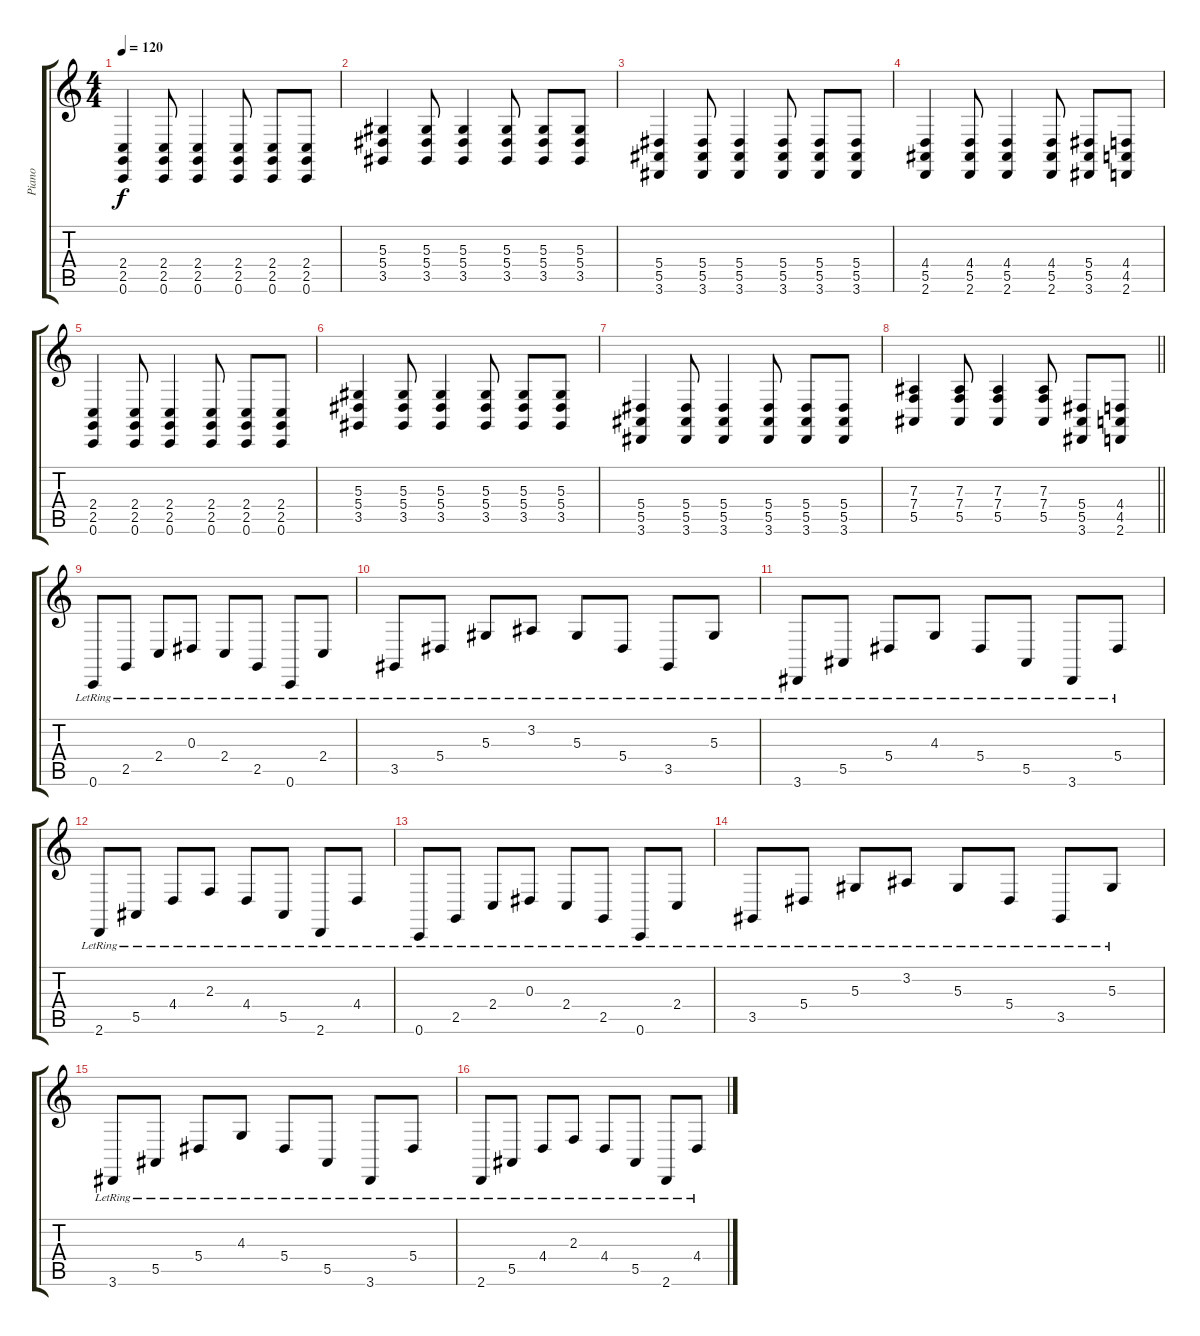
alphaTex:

\track ("Piano" "Piano") {instrument brightacousticpiano}
\staff {score tabs}
\tuning (C4 G3 Eb3 Bb2 F2 C2) {hide}
\ts (4 4)
\tempo 120
\clef g2
\ks c
(2.4 2.5 0.6).4{dy f} (2.4 2.5 0.6).8 (2.4 2.5 0.6).4 (2.4 2.5 0.6).8 (2.4 2.5 0.6).8 (2.4 2.5 0.6).8 |
(5.3 5.4 3.5).4 (5.3 5.4 3.5).8 (5.3 5.4 3.5).4 (5.3 5.4 3.5).8 (5.3 5.4 3.5).8 (5.3 5.4 3.5).8 |
(5.4 5.5 3.6).4 (5.4 5.5 3.6).8 (5.4 5.5 3.6).4 (5.4 5.5 3.6).8 (5.4 5.5 3.6).8 (5.4 5.5 3.6).8 |
(4.4 5.5 2.6).4 (4.4 5.5 2.6).8 (4.4 5.5 2.6).4 (4.4 5.5 2.6).8 (5.4 5.5 3.6).8 (4.4 4.5 2.6).8 |
(2.4 2.5 0.6).4 (2.4 2.5 0.6).8 (2.4 2.5 0.6).4 (2.4 2.5 0.6).8 (2.4 2.5 0.6).8 (2.4 2.5 0.6).8 |
(5.3 5.4 3.5).4 (5.3 5.4 3.5).8 (5.3 5.4 3.5).4 (5.3 5.4 3.5).8 (5.3 5.4 3.5).8 (5.3 5.4 3.5).8 |
(5.4 5.5 3.6).4 (5.4 5.5 3.6).8 (5.4 5.5 3.6).4 (5.4 5.5 3.6).8 (5.4 5.5 3.6).8 (5.4 5.5 3.6).8 |
\barLineRight lightlight
(7.3 7.4 5.5).4 (7.3 7.4 5.5).8 (7.3 7.4 5.5).4 (7.3 7.4 5.5).8 (5.4 5.5 3.6).8 (4.4 4.5 2.6).8 |
0.6{lr}.8 2.5{lr}.8 2.4{lr}.8 0.3{lr}.8 2.4{lr}.8 2.5{lr}.8 0.6{lr}.8 2.4{lr}.8 |
3.5{lr}.8 5.4{lr}.8 5.3{lr}.8 3.2{lr}.8 5.3{lr}.8 5.4{lr}.8 3.5{lr}.8 5.3{lr}.8 |
3.6{lr}.8 5.5{lr}.8 5.4{lr}.8 4.3{lr}.8 5.4{lr}.8 5.5{lr}.8 3.6{lr}.8 5.4{lr}.8 |
2.6{lr}.8 5.5{lr}.8 4.4{lr}.8 2.3{lr}.8 4.4{lr}.8 5.5{lr}.8 2.6{lr}.8 4.4{lr}.8 |
0.6{lr}.8 2.5{lr}.8 2.4{lr}.8 0.3{lr}.8 2.4{lr}.8 2.5{lr}.8 0.6{lr}.8 2.4{lr}.8 |
3.5{lr}.8 5.4{lr}.8 5.3{lr}.8 3.2{lr}.8 5.3{lr}.8 5.4{lr}.8 3.5{lr}.8 5.3{lr}.8 |
3.6{lr}.8 5.5{lr}.8 5.4{lr}.8 4.3{lr}.8 5.4{lr}.8 5.5{lr}.8 3.6{lr}.8 5.4{lr}.8 |
2.6{lr}.8 5.5{lr}.8 4.4{lr}.8 2.3{lr}.8 4.4{lr}.8 5.5{lr}.8 2.6{lr}.8 4.4{lr}.8
